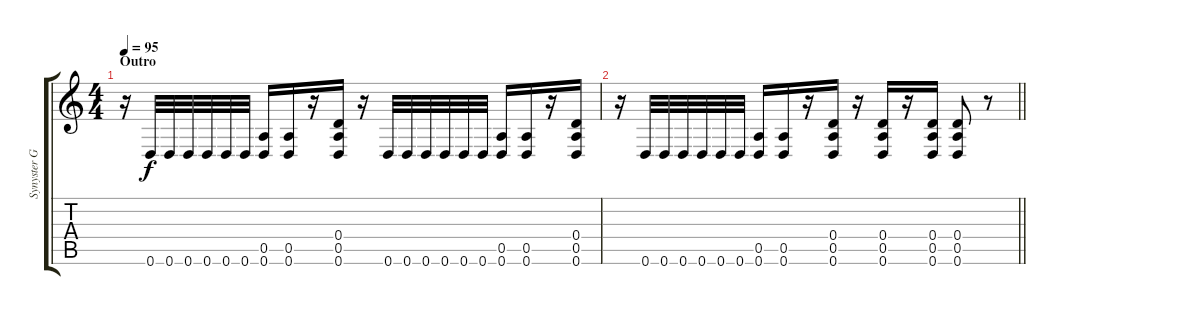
\track ("Synyster Gates" "Synyster G") {instrument distortionguitar}
\staff {score tabs}
\tuning (E4 B3 G3 D3 A2 D2) {hide}
\ts (4 4)
\section ("" "Outro")
\tempo 95
\clef g2
\ks c
r.16{dy f} 0.6.32 0.6.32 0.6.32 0.6.32 0.6.32 0.6.32 (0.5 0.6).16 (0.5 0.6).16 r.16 (0.4 0.5 0.6).16 r.16 0.6.32 0.6.32 0.6.32 0.6.32 0.6.32 0.6.32 (0.5 0.6).16 (0.5 0.6).16 r.16 (0.4 0.5 0.6).16 |
\barLineRight lightlight
r.16 0.6.32 0.6.32 0.6.32 0.6.32 0.6.32 0.6.32 (0.5 0.6).16 (0.5 0.6).16 r.16 (0.4 0.5 0.6).16 r.16 (0.4 0.5 0.6).16 r.16 (0.4 0.5 0.6).16 (0.4 0.5 0.6).8 r.8
